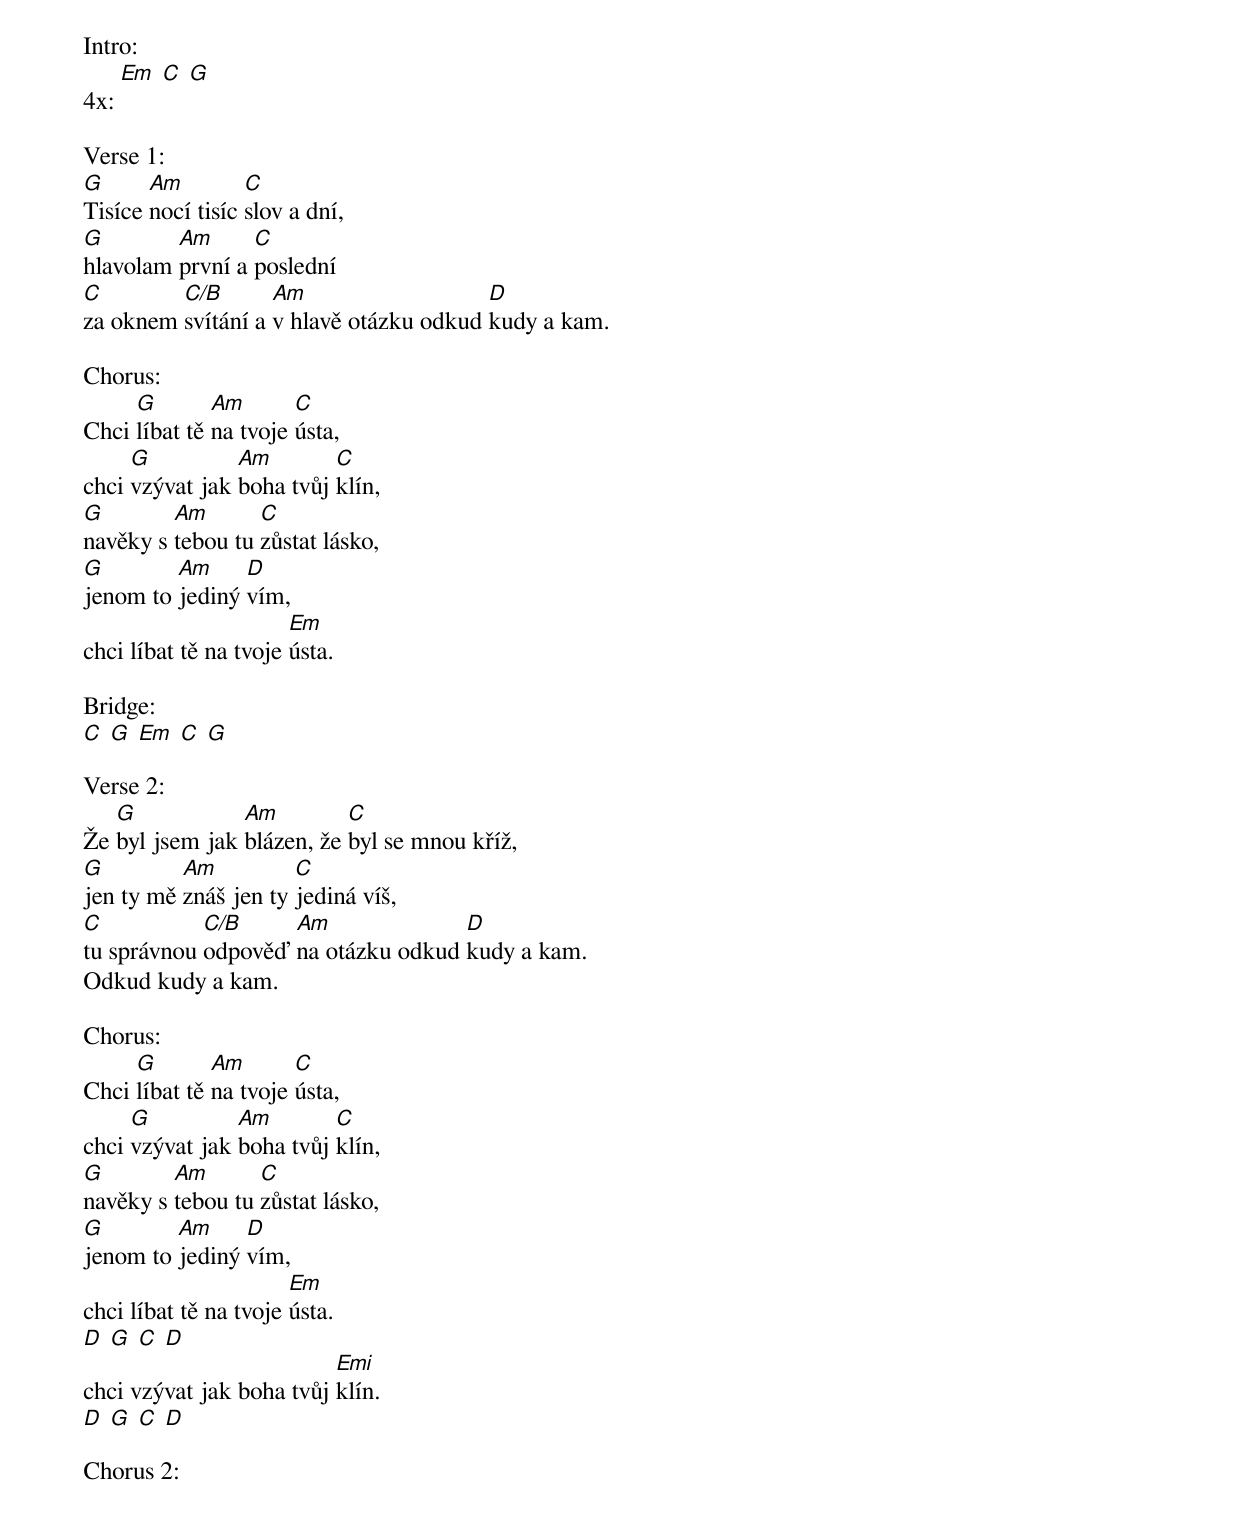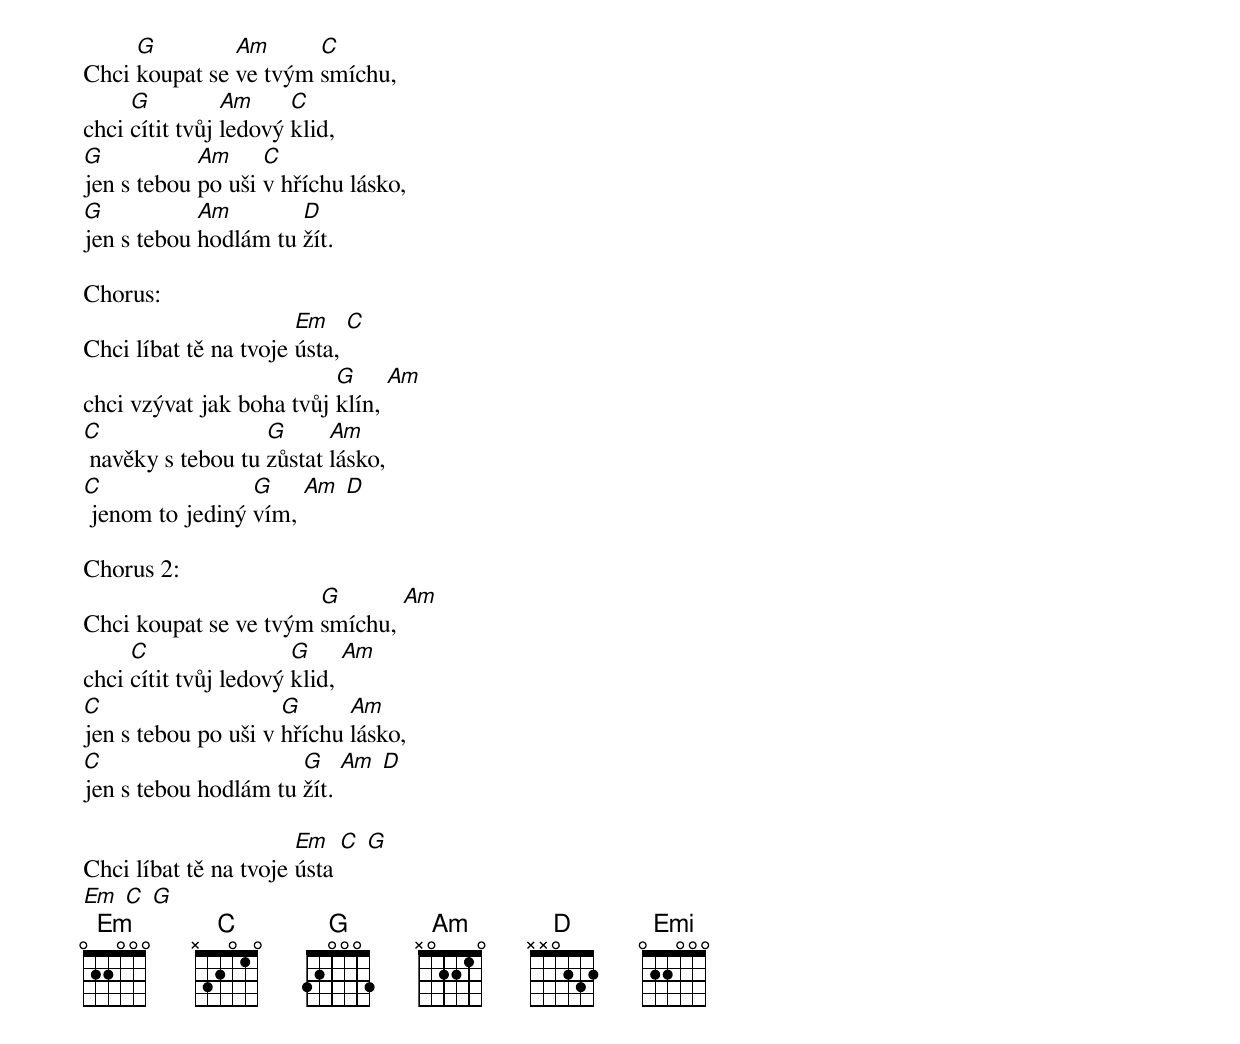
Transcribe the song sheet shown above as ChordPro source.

Intro:
4x: [Em] [C] [G]

Verse 1:
[G]Tisíce [Am]nocí tisíc [C]slov a dní,
[G]hlavolam [Am]první a [C]poslední
[C]za oknem [C/B]svítání a [Am]v hlavě otázku odkud [D]kudy a kam.

Chorus:
Chci [G]líbat tě [Am]na tvoje [C]ústa,
chci [G]vzývat jak [Am]boha tvůj [C]klín,
[G]navěky s [Am]tebou tu [C]zůstat lásko,
[G]jenom to [Am]jediný [D]vím,
chci líbat tě na tvoje [Em]ústa.

Bridge:
[C] [G] [Em] [C] [G]

Verse 2:
Že [G]byl jsem jak [Am]blázen, že [C]byl se mnou kříž,
[G]jen ty mě [Am]znáš jen ty [C]jediná víš,
[C]tu správnou [C/B]odpověď [Am]na otázku odkud [D]kudy a kam.
Odkud kudy a kam.

Chorus:
Chci [G]líbat tě [Am]na tvoje [C]ústa,
chci [G]vzývat jak [Am]boha tvůj [C]klín,
[G]navěky s [Am]tebou tu [C]zůstat lásko,
[G]jenom to [Am]jediný [D]vím,
chci líbat tě na tvoje [Em]ústa.
[D] [G] [C] [D]
chci vzývat jak boha tvůj [Emi]klín.
[D] [G] [C] [D]

Chorus 2:
Chci [G]koupat se [Am]ve tvým [C]smíchu,
chci [G]cítit tvůj [Am]ledový [C]klid,
[G]jen s tebou [Am]po uši [C]v hříchu lásko,
[G]jen s tebou [Am]hodlám tu [D]žít.

Chorus:
Chci líbat tě na tvoje [Em]ústa, [C]
chci vzývat jak boha tvůj [G]klín, [Am]
[C] navěky s tebou tu [G]zůstat [Am]lásko,
[C] jenom to jediný [G]vím, [Am] [D]

Chorus 2:
Chci koupat se ve tvým [G]smíchu, [Am]
chci [C]cítit tvůj ledový [G]klid, [Am]
[C]jen s tebou po uši v [G]hříchu [Am]lásko,
[C]jen s tebou hodlám tu [G]žít. [Am] [D]

Chci líbat tě na tvoje [Em]ústa [C] [G]
[Em] [C] [G]
